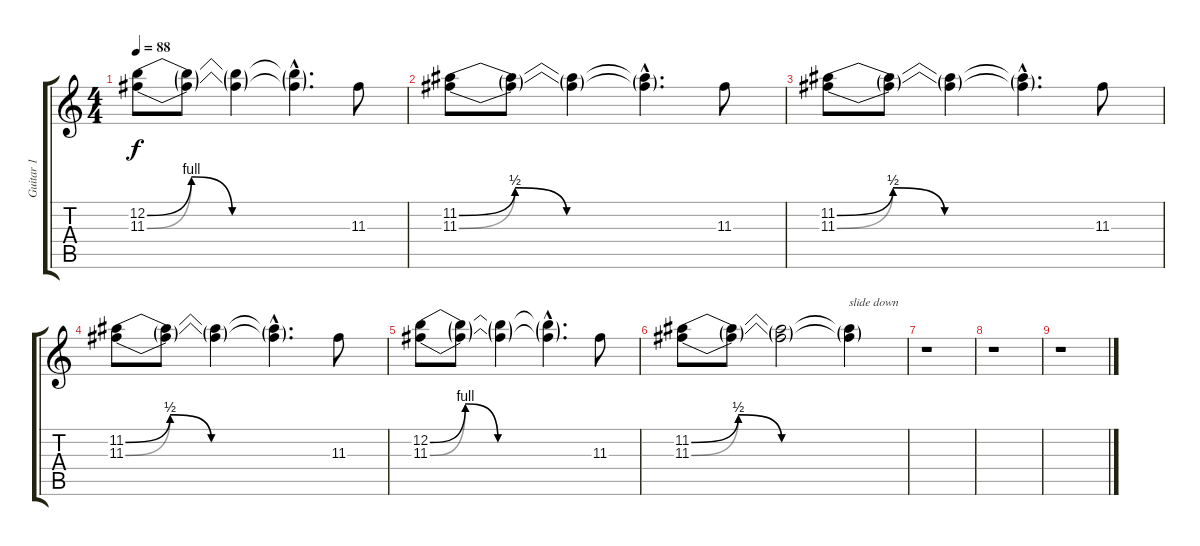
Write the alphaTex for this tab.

\track ("Guitar 1" "Guitar 1") {instrument overdrivenguitar}
\staff {score tabs}
\tuning (E4 B3 G3 D3 A2 E2) {hide}
\ts (4 4)
\tempo 88
\clef g2
\ks c
(12.2{be (custom 0 0 13 4 25 0 45 0 60 0)} 11.3{be (custom 0 0 13 4 25 0 45 0 60 0)}).8{dy f} (12.2{t} 11.3{t}).8 (12.2{t} 11.3{t}).4 (12.2{hac t} 11.3{hac t}).4{d} 11.3.8 |
(11.2{be (custom 0 0 13 2 25 0 45 0 60 0)} 11.3{be (custom 0 0 13 2 25 0 45 0 60 0)}).8 (11.2{t} 11.3{t}).8 (11.2{t} 11.3{t}).4 (11.2{hac t} 11.3{hac t}).4{d} 11.3.8 |
(11.2{be (custom 0 0 13 2 25 0 45 0 60 0)} 11.3{be (custom 0 0 13 2 25 0 45 0 60 0)}).8 (11.2{t} 11.3{t}).8 (11.2{t} 11.3{t}).4 (11.2{hac t} 11.3{hac t}).4{d} 11.3.8 |
(11.2{be (custom 0 0 13 2 25 0 45 0 60 0)} 11.3{be (custom 0 0 13 2 25 0 45 0 60 0)}).8 (11.2{t} 11.3{t}).8 (11.2{t} 11.3{t}).4 (11.2{hac t} 11.3{hac t}).4{d} 11.3.8 |
(12.2{be (custom 0 0 13 4 25 0 45 0 60 0)} 11.3{be (custom 0 0 13 4 25 0 45 0 60 0)}).8 (12.2{t} 11.3{t}).8 (12.2{t} 11.3{t}).4 (12.2{hac t} 11.3{hac t}).4{d} 11.3.8 |
(11.2{be (custom 0 0 13 2 25 0 45 0 60 0)} 11.3{be (custom 0 0 13 2 25 0 45 0 60 0)}).8 (11.2{t} 11.3{t}).8 (11.2{t} 11.3{t}).2 (11.2{t} 11.3{t}).4{txt "slide down"} |
r.1 |
r.1 |
r.1
